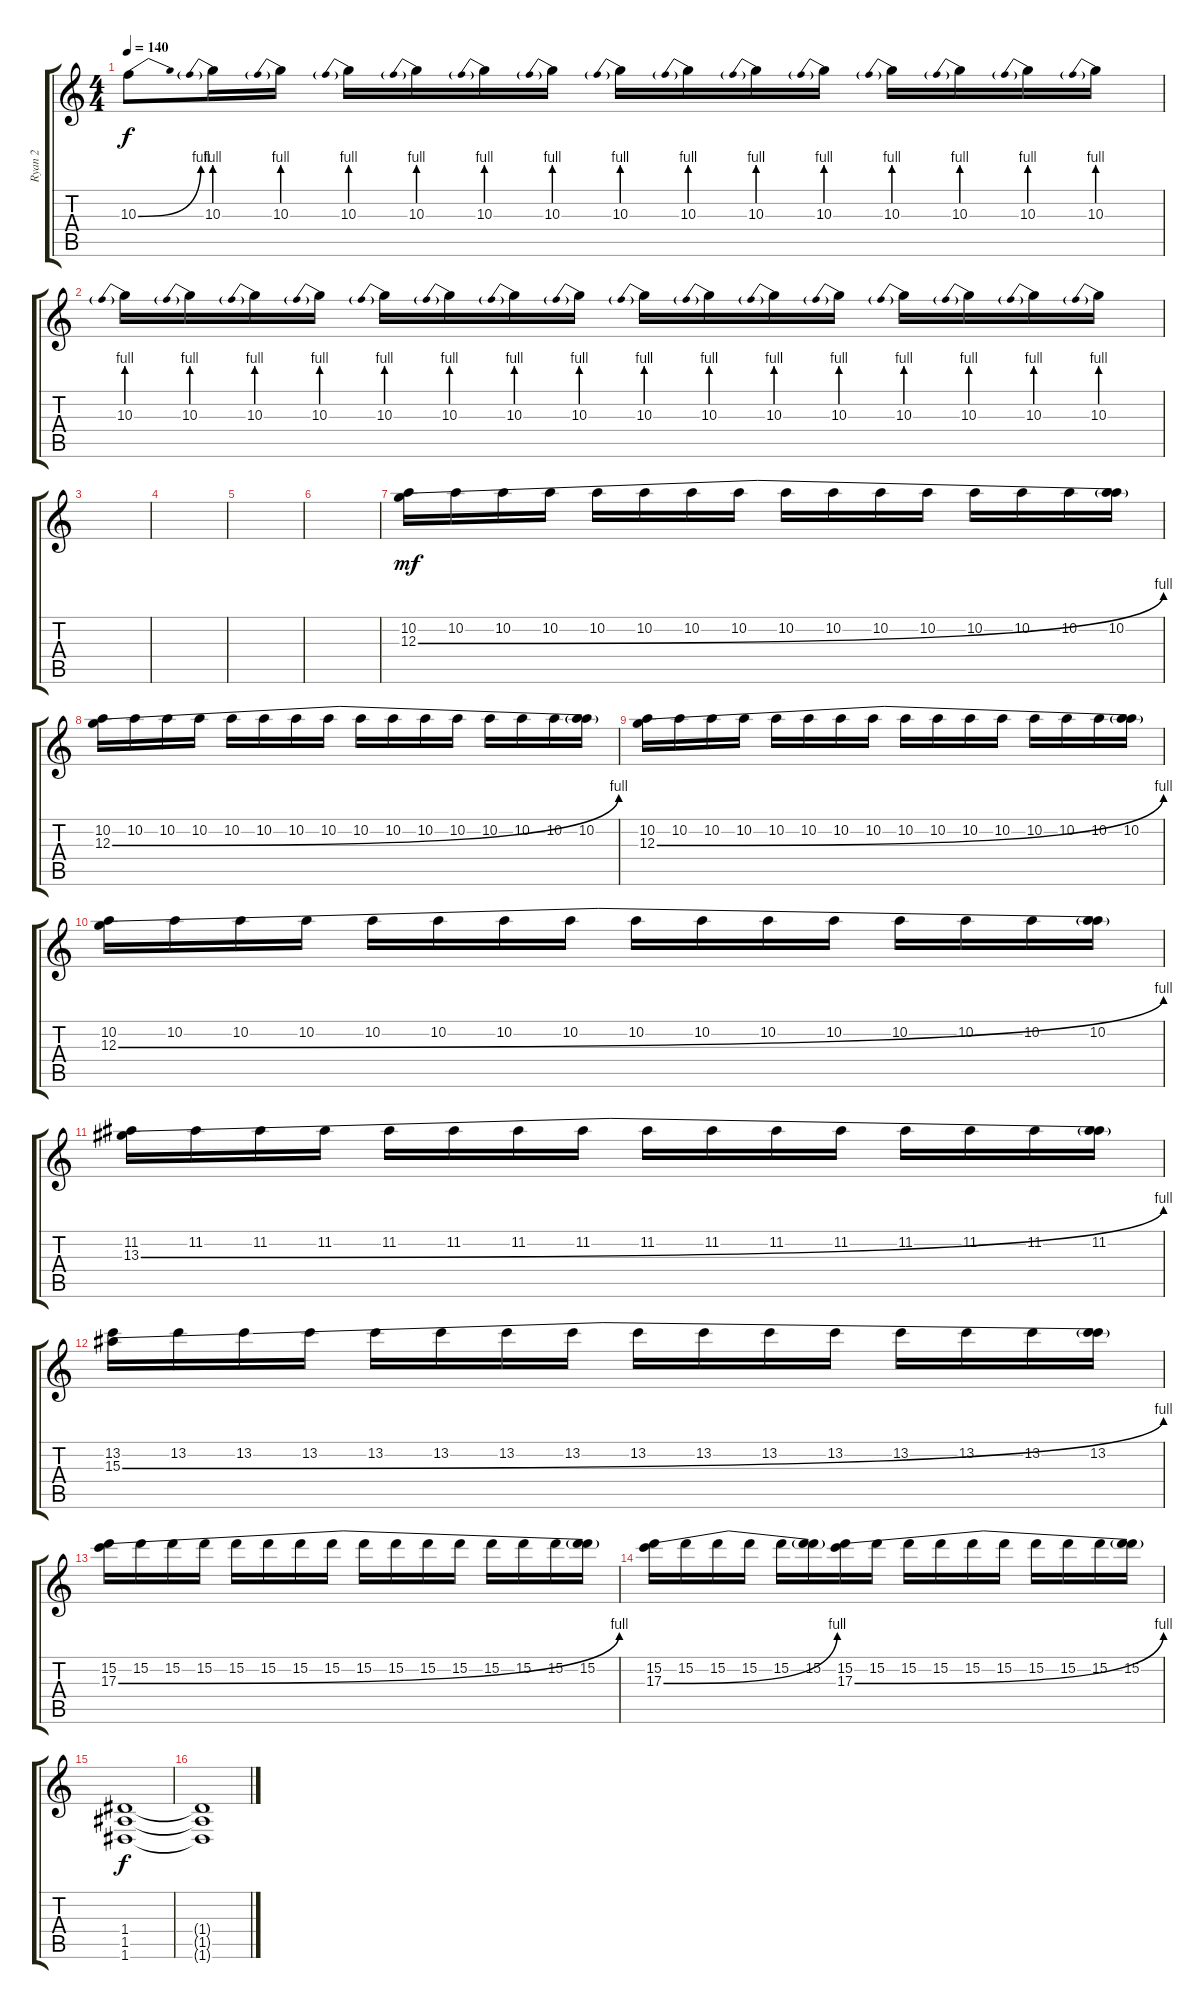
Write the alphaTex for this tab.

\track ("Ryan 2" "Ryan 2") {instrument overdrivenguitar}
\staff {score tabs}
\tuning (E4 B3 G3 D3 A2 D2) {hide}
\ts (4 4)
\tempo 140
\clef g2
\ks c
10.3{be (bend 0 0 60 4)}.8{dy f} 10.3{be (prebend 0 4 60 4)}.16 10.3{be (prebend 0 4 60 4)}.16 10.3{be (prebend 0 4 60 4)}.16 10.3{be (prebend 0 4 60 4)}.16 10.3{be (prebend 0 4 60 4)}.16 10.3{be (prebend 0 4 60 4)}.16 10.3{be (prebend 0 4 60 4)}.16 10.3{be (prebend 0 4 60 4)}.16 10.3{be (prebend 0 4 60 4)}.16 10.3{be (prebend 0 4 60 4)}.16 10.3{be (prebend 0 4 60 4)}.16 10.3{be (prebend 0 4 60 4)}.16 10.3{be (prebend 0 4 60 4)}.16 10.3{be (prebend 0 4 60 4)}.16 |
10.3{be (prebend 0 4 60 4)}.16 10.3{be (prebend 0 4 60 4)}.16 10.3{be (prebend 0 4 60 4)}.16 10.3{be (prebend 0 4 60 4)}.16 10.3{be (prebend 0 4 60 4)}.16 10.3{be (prebend 0 4 60 4)}.16 10.3{be (prebend 0 4 60 4)}.16 10.3{be (prebend 0 4 60 4)}.16 10.3{be (prebend 0 4 60 4)}.16 10.3{be (prebend 0 4 60 4)}.16 10.3{be (prebend 0 4 60 4)}.16 10.3{be (prebend 0 4 60 4)}.16 10.3{be (prebend 0 4 60 4)}.16 10.3{be (prebend 0 4 60 4)}.16 10.3{be (prebend 0 4 60 4)}.16 10.3{be (prebend 0 4 60 4)}.16 |
|
|
|
|
(10.2 12.3{be (bend 0 0 60 4)}).16{dy mf} 10.2.16 10.2.16 10.2.16 10.2.16 10.2.16 10.2.16 10.2.16 10.2.16 10.2.16 10.2.16 10.2.16 10.2.16 10.2.16 10.2.16 (10.2 12.3{t}).16 |
(10.2 12.3{be (bend 0 0 60 4)}).16 10.2.16 10.2.16 10.2.16 10.2.16 10.2.16 10.2.16 10.2.16 10.2.16 10.2.16 10.2.16 10.2.16 10.2.16 10.2.16 10.2.16 (10.2 12.3{t}).16 |
(10.2 12.3{be (bend 0 0 60 4)}).16 10.2.16 10.2.16 10.2.16 10.2.16 10.2.16 10.2.16 10.2.16 10.2.16 10.2.16 10.2.16 10.2.16 10.2.16 10.2.16 10.2.16 (10.2 12.3{t}).16 |
(10.2 12.3{be (bend 0 0 60 4)}).16 10.2.16 10.2.16 10.2.16 10.2.16 10.2.16 10.2.16 10.2.16 10.2.16 10.2.16 10.2.16 10.2.16 10.2.16 10.2.16 10.2.16 (10.2 12.3{t}).16 |
(11.2 13.3{be (bend 0 0 60 4)}).16 11.2.16 11.2.16 11.2.16 11.2.16 11.2.16 11.2.16 11.2.16 11.2.16 11.2.16 11.2.16 11.2.16 11.2.16 11.2.16 11.2.16 (11.2 13.3{t}).16 |
(13.2 15.3{be (bend 0 0 60 4)}).16 13.2.16 13.2.16 13.2.16 13.2.16 13.2.16 13.2.16 13.2.16 13.2.16 13.2.16 13.2.16 13.2.16 13.2.16 13.2.16 13.2.16 (13.2 15.3{t}).16 |
(15.2 17.3{be (bend 0 0 60 4)}).16 15.2.16 15.2.16 15.2.16 15.2.16 15.2.16 15.2.16 15.2.16 15.2.16 15.2.16 15.2.16 15.2.16 15.2.16 15.2.16 15.2.16 (15.2 17.3{t}).16 |
(15.2 17.3{be (bend 0 0 60 4)}).16 15.2.16 15.2.16 15.2.16 15.2.16 (15.2 17.3{t}).16 (15.2 17.3{be (bend 0 0 60 4)}).16 15.2.16 15.2.16 15.2.16 15.2.16 15.2.16 15.2.16 15.2.16 15.2.16 (15.2 17.3{t}).16 |
(1.4 1.5 1.6).1{dy f} |
(1.4{t} 1.5{t} 1.6{t}).1
